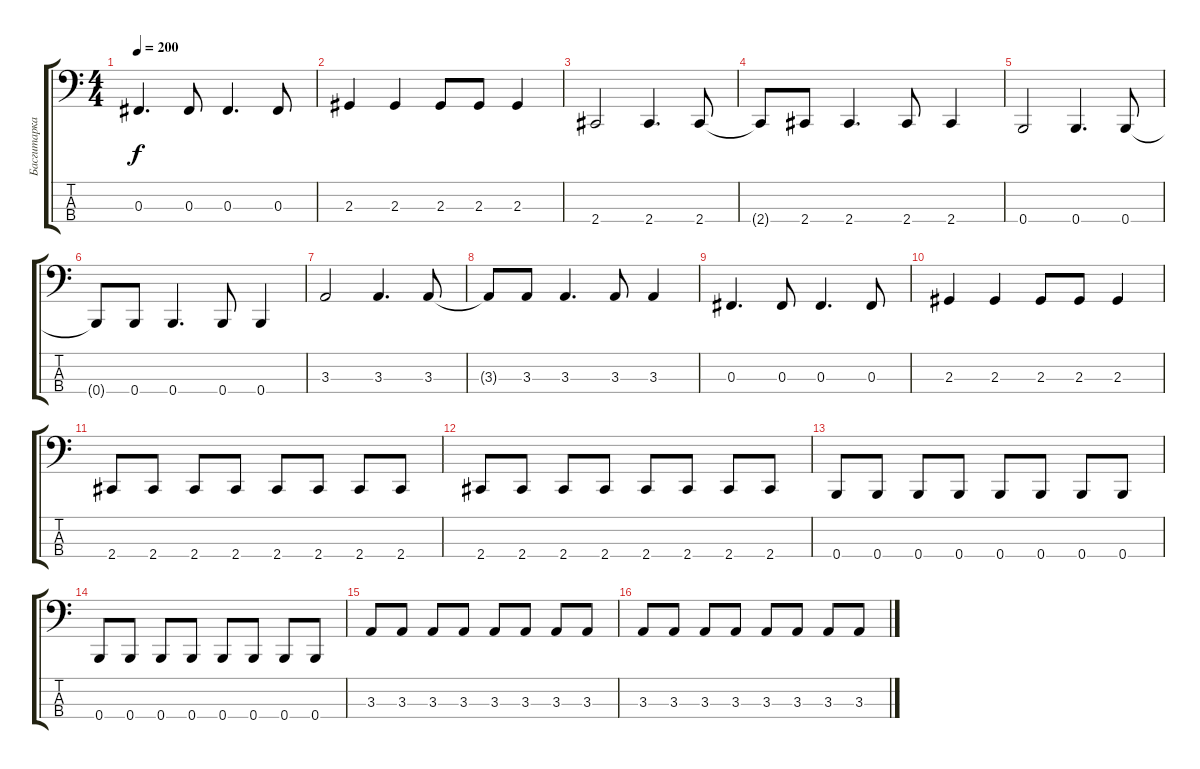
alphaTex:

\track ("Басгитарка" "Басгитарка") {instrument electricbassfinger}
\staff {score tabs}
\tuning (E2 B1 Gb1 B0) {hide}
\ts (4 4)
\tempo 200
\clef f4
\ks c
0.3.4{d dy f} 0.3.8 0.3.4{d} 0.3.8 |
2.3.4 2.3.4 2.3.8 2.3.8 2.3.4 |
2.4.2 2.4.4{d} 2.4.8 |
2.4{t}.8 2.4.8 2.4.4{d} 2.4.8 2.4.4 |
0.4.2 0.4.4{d} 0.4.8 |
0.4{t}.8 0.4.8 0.4.4{d} 0.4.8 0.4.4 |
3.3.2 3.3.4{d} 3.3.8 |
3.3{t}.8 3.3.8 3.3.4{d} 3.3.8 3.3.4 |
0.3.4{d} 0.3.8 0.3.4{d} 0.3.8 |
2.3.4 2.3.4 2.3.8 2.3.8 2.3.4 |
2.4.8 2.4.8 2.4.8 2.4.8 2.4.8 2.4.8 2.4.8 2.4.8 |
2.4.8 2.4.8 2.4.8 2.4.8 2.4.8 2.4.8 2.4.8 2.4.8 |
0.4.8 0.4.8 0.4.8 0.4.8 0.4.8 0.4.8 0.4.8 0.4.8 |
0.4.8 0.4.8 0.4.8 0.4.8 0.4.8 0.4.8 0.4.8 0.4.8 |
3.3.8 3.3.8 3.3.8 3.3.8 3.3.8 3.3.8 3.3.8 3.3.8 |
3.3.8 3.3.8 3.3.8 3.3.8 3.3.8 3.3.8 3.3.8 3.3.8
